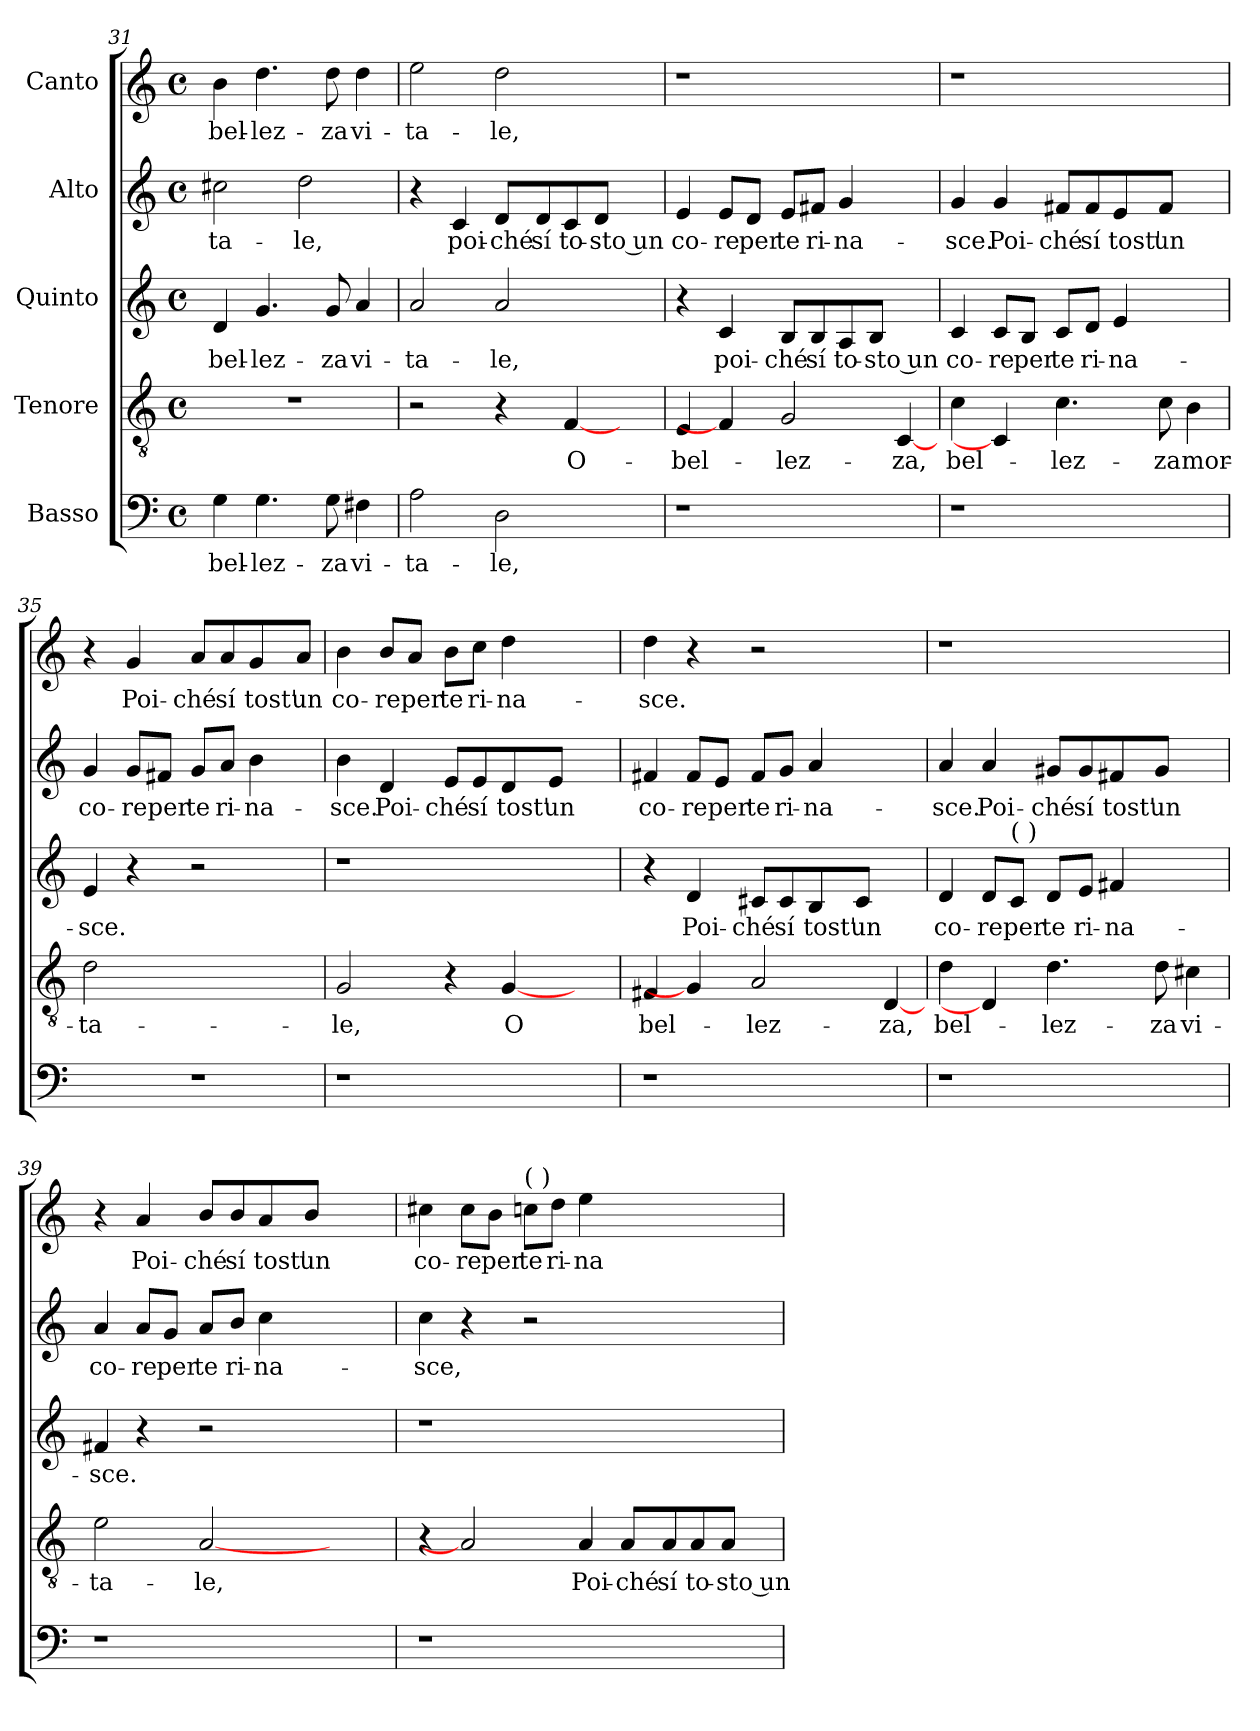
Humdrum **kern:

**kern	**text	**kern	**text	**kern	**text	**kern	**text	**kern	**text
*part5	*part5	*part4	*part4	*part3	*part3	*part2	*part2	*part1	*part1
*staff5	*staff5	*staff4	*staff4	*staff3	*staff3	*staff2	*staff2	*staff1	*staff1
*I"Basso	*	*I"Tenore	*	*I"Quinto	*	*I"Alto	*	*I"Canto	*
!!LO:LB:g=z
*clefF4	*	*clefGv2	*	*clefG2	*	*clefG2	*	*clefG2	*
*k[]	*	*k[]	*	*k[]	*	*k[]	*	*k[]	*
*M4/4	*	*M4/4	*	*M4/4	*	*M4/4	*	*M4/4	*
*met(c)	*	*met(c)	*	*met(c)	*	*met(c)	*	*met(c)	*
=31	=31	=31	=31	=31	=31	=31	=31	=31	=31
!	!LO:LY:b	!	!	!	!LO:LY:b	!	!LO:LY:b	!	!LO:LY:b
4G\	bel-	1r	.	4d/	bel-	2cc#X\	-ta-	4b\	bel-
!	!LO:LY:b	!	!	!	!LO:LY:b	!	!	!	!LO:LY:b
4.G\	-lez-	.	.	4.g/	-lez-	.	.	4.dd\	-lez-
!	!	!	!	!	!	!	!LO:LY:b	!	!
.	.	.	.	.	.	2dd\	-le,	.	.
!	!LO:LY:b	!	!	!	!LO:LY:b	!	!	!	!LO:LY:b
8G\	-za	.	.	8g/	-za	.	.	8dd\	-za
!	!LO:LY:b	!	!	!	!LO:LY:b	!	!	!	!LO:LY:b
4F#X\	vi-	.	.	4a/	vi-	.	.	4dd\	vi-
=32	=32	=32	=32	=32	=32	=32	=32	=32	=32
!	!LO:LY:b	!	!	!	!LO:LY:b	!	!	!	!LO:LY:b
2A\	-ta-	2r	.	2a/	-ta-	4r	.	2ee\	-ta-
!	!	!	!	!	!	!	!LO:LY:b	!	!
.	.	.	.	.	.	4c/	poi-	.	.
!	!LO:LY:b	!	!	!	!LO:LY:b	!	!LO:LY:b	!	!LO:LY:b
2D\	-le,	4r	.	2a/	-le,	8d/L	-ché	2dd\	-le,
!	!	!	!	!	!	!	!LO:LY:b	!	!
.	.	.	.	.	.	8d/	sí	.	.
!	!	!	!LO:LY:b	!	!	!	!LO:LY:b	!	!
.	.	[4F/	O-	.	.	8c/	to-	.	.
!	!	!	!	!	!	!	!LO:LY:b	!	!
.	.	.	.	.	.	8d/J	-sto un	.	.
4ryy	.	4ryy	.	4ryy	.	4ryy	.	4ryy	.
=33	=33	=33	=33	=33	=33	=33	=33	=33	=33
!	!	!	!LO:LY:b	!	!	!	!LO:LY:b	!	!
1r	.	4E/	-bel-	4r	.	4e/	co-	1r	.
!	!	!	!	!	!LO:LY:b	!	!LO:LY:b	!	!
.	.	4F/]	.	4c/	poi-	8e/L	-re	.	.
!	!	!	!	!	!	!	!LO:LY:b	!	!
.	.	.	.	.	.	8d/J	per	.	.
!	!	!	!LO:LY:b	!	!LO:LY:b	!	!LO:LY:b	!	!
.	.	2G/	-lez-	8B/L	-ché	8e/L	te	.	.
!	!	!	!	!	!LO:LY:b	!	!LO:LY:b	!	!
.	.	.	.	8B/	sí	8f#X/J	ri-	.	.
!	!	!	!	!	!LO:LY:b	!	!LO:LY:b	!	!
.	.	.	.	8A/	to-	4g/	-na-	.	.
!	!	!	!	!	!LO:LY:b	!	!	!	!
.	.	.	.	8B/J	-sto un	.	.	.	.
!	!	!	!LO:LY:b	!	!	!	!	!	!
4ryy	.	[4C/	-za,	4ryy	.	4ryy	.	4ryy	.
=34	=34	=34	=34	=34	=34	=34	=34	=34	=34
!	!	!	!LO:LY:b	!	!LO:LY:b	!	!LO:LY:b	!	!
1r	.	4c\	bel-	4c/	co-	4g/	-sce.	1r	.
!	!	!	!	!	!LO:LY:b	!	!LO:LY:b	!	!
.	.	4C/]	.	8c/L	-re	4g/	Poi-	.	.
!	!	!	!	!	!LO:LY:b	!	!	!	!
.	.	.	.	8B/J	per	.	.	.	.
!	!	!	!LO:LY:b	!	!LO:LY:b	!	!LO:LY:b	!	!
.	.	4.c\	-lez-	8c/L	te	8f#X/L	-ché	.	.
!	!	!	!	!	!LO:LY:b	!	!LO:LY:b	!	!
.	.	.	.	8d/J	ri-	8f#i/	sí	.	.
!	!	!	!	!	!LO:LY:b	!	!LO:LY:b	!	!
.	.	.	.	4e/	-na-	8e/	tost'	.	.
!	!	!	!LO:LY:b	!	!	!	!LO:LY:b	!	!
.	.	8c\	-za	.	.	8f#i/J	un	.	.
!	!	!	!LO:LY:b	!	!	!	!	!	!
4ryy	.	4B\	mor-	4ryy	.	4ryy	.	4ryy	.
!!LO:PB:g=z
=35	=35	=35	=35	=35	=35	=35	=35	=35	=35
!	!	!	!LO:LY:b	!	!LO:LY:b	!	!LO:LY:b	!	!
1r	.	2d\	-ta-	4e/	-sce.	4g/	co-	4r	.
!	!	!	!	!	!	!	!LO:LY:b	!	!LO:LY:b
.	.	.	.	4r	.	8g/L	-re	4g/	Poi-
!	!	!	!	!	!	!	!LO:LY:b	!	!
.	.	.	.	.	.	8f#X/J	per	.	.
!	!	!	!	!	!	!	!LO:LY:b	!	!LO:LY:b
.	.	2ryy	.	2r	.	8g/L	te	8a/L	-ché
!	!	!	!	!	!	!	!LO:LY:b	!	!LO:LY:b
.	.	.	.	.	.	8a/J	ri-	8a/	sí
!	!	!	!	!	!	!	!LO:LY:b	!	!LO:LY:b
.	.	.	.	.	.	4b\	-na-	8g/	tost'
!	!	!	!	!	!	!	!	!	!LO:LY:b
.	.	.	.	.	.	.	.	8a/J	un
!!LO:LB:g=z
=36	=36	=36	=36	=36	=36	=36	=36	=36	=36
!	!	!	!LO:LY:b	!	!	!	!LO:LY:b	!	!LO:LY:b
1r	.	2G/	-le,	1r	.	4b\	-sce.	4b\	co-
!	!	!	!	!	!	!	!LO:LY:b	!	!LO:LY:b
.	.	.	.	.	.	4d/	Poi-	8b/L	-re
!	!	!	!	!	!	!	!	!	!LO:LY:b
.	.	.	.	.	.	.	.	8a/J	per
!	!	!	!	!	!	!	!LO:LY:b	!	!LO:LY:b
.	.	4r	.	.	.	8e/L	-ché	8b\L	te
!	!	!	!	!	!	!	!LO:LY:b	!	!LO:LY:b
.	.	.	.	.	.	8e/	sí	8cc\J	ri-
!	!	!	!LO:LY:b	!	!	!	!LO:LY:b	!	!LO:LY:b
.	.	[4G/	O	.	.	8d/	tost'	4dd\	-na-
!	!	!	!	!	!	!	!LO:LY:b	!	!
.	.	.	.	.	.	8e/J	un	.	.
4ryy	.	4ryy	.	4ryy	.	4ryy	.	4ryy	.
=37	=37	=37	=37	=37	=37	=37	=37	=37	=37
!	!	!	!LO:LY:b	!	!	!	!LO:LY:b	!	!LO:LY:b
1r	.	4F#X/	bel-	4r	.	4f#X/	co-	4dd\	-sce.
!	!	!	!	!	!LO:LY:b	!	!LO:LY:b	!	!
.	.	4G/]	.	4d/	Poi-	8f#i/L	-re	4r	.
!	!	!	!	!	!	!	!LO:LY:b	!	!
.	.	.	.	.	.	8e/J	per	.	.
!	!	!	!LO:LY:b	!	!LO:LY:b	!	!LO:LY:b	!	!
.	.	2A/	-lez-	8c#X/L	-ché	8f#i/L	te	2r	.
!	!	!	!	!	!LO:LY:b	!	!LO:LY:b	!	!
.	.	.	.	8c#i/	sí	8g/J	ri-	.	.
!	!	!	!	!	!LO:LY:b	!	!LO:LY:b	!	!
.	.	.	.	8B/	tost'	4a/	-na-	.	.
!	!	!	!	!	!LO:LY:b	!	!	!	!
.	.	.	.	8c#i/J	un	.	.	.	.
!	!	!	!LO:LY:b	!	!	!	!	!	!
4ryy	.	[4D/	-za,	4ryy	.	4ryy	.	4ryy	.
=38	=38	=38	=38	=38	=38	=38	=38	=38	=38
!	!	!	!LO:LY:b	!	!LO:LY:b	!	!LO:LY:b	!	!
1r	.	4d\	bel-	4d/	co-	4a/	-sce.	1r	.
!	!	!	!	!	!LO:LY:b	!	!LO:LY:b	!	!
.	.	4D/]	.	8d/L	-re	4a/	Poi-	.	.
!	!	!	!	!LO:TX:a:t=(  )	!	!	!	!	!
!	!	!	!	!	!LO:LY:b	!	!	!	!
.	.	.	.	8c/J	per	.	.	.	.
!	!	!	!LO:LY:b	!	!LO:LY:b	!	!LO:LY:b	!	!
.	.	4.d\	-lez-	8d/L	te	8g#X/L	-ché	.	.
!	!	!	!	!	!LO:LY:b	!	!LO:LY:b	!	!
.	.	.	.	8e/J	ri-	8g#i/	sí	.	.
!	!	!	!	!	!LO:LY:b	!	!LO:LY:b	!	!
.	.	.	.	4f#X/	-na-	8f#X/	tost'	.	.
!	!	!	!LO:LY:b	!	!	!	!LO:LY:b	!	!
.	.	8d\	-za	.	.	8g#i/J	un	.	.
!	!	!	!LO:LY:b	!	!	!	!	!	!
4ryy	.	4c#X\	vi-	4ryy	.	4ryy	.	4ryy	.
=39	=39	=39	=39	=39	=39	=39	=39	=39	=39
!	!	!	!LO:LY:b	!	!LO:LY:b	!	!LO:LY:b	!	!
1r	.	2e\	-ta-	4f#X/	-sce.	4a/	co-	4r	.
!	!	!	!	!	!	!	!LO:LY:b	!	!LO:LY:b
.	.	.	.	4r	.	8a/L	-re	4a/	Poi-
!	!	!	!	!	!	!	!LO:LY:b	!	!
.	.	.	.	.	.	8g/J	per	.	.
!	!	!	!LO:LY:b	!	!	!	!LO:LY:b	!	!LO:LY:b
.	.	[2A	-le,	2r	.	8a/L	te	8b/L	-ché
!	!	!	!	!	!	!	!LO:LY:b	!	!LO:LY:b
.	.	.	.	.	.	8b/J	ri-	8b/	sí
!	!	!	!	!	!	!	!LO:LY:b	!	!LO:LY:b
.	.	.	.	.	.	4cc\	-na-	8a/	tost'
!	!	!	!	!	!	!	!	!	!LO:LY:b
.	.	.	.	.	.	.	.	8b/J	un
2ryy	.	2ryy	.	2ryy	.	2ryy	.	2ryy	.
!!LO:LB:g=z
=40	=40	=40	=40	=40	=40	=40	=40	=40	=40
!	!	!	!	!	!	!	!LO:LY:b	!	!LO:LY:b
1r	.	4r	.	1r	.	4cc\	-sce,	4cc#X\	co-
!	!	!	!	!	!	!	!	!	!LO:LY:b
.	.	2A]	.	.	.	4r	.	8cc#\L	-re
!	!	!	!	!	!	!	!	!	!LO:LY:b
.	.	.	.	.	.	.	.	8b\J	per
!	!	!	!	!	!	!	!	!LO:TX:a:t=(  )	!
!	!	!	!	!	!	!	!	!	!LO:LY:b
.	.	.	.	.	.	2r	.	8ccn\L	te
!	!	!	!	!	!	!	!	!	!LO:LY:b
.	.	.	.	.	.	.	.	8dd\J	ri-
!	!	!	!LO:LY:b	!	!	!	!	!	!LO:LY:b
.	.	4A/	Poi-	.	.	.	.	4ee\	-na-
!	!	!	!LO:LY:b	!	!	!	!	!	!
2ryy	.	8A/L	-ché	2ryy	.	2ryy	.	2ryy	.
!	!	!	!LO:LY:b	!	!	!	!	!	!
.	.	8A/	sí	.	.	.	.	.	.
!	!	!	!LO:LY:b	!	!	!	!	!	!
.	.	8A/	to-	.	.	.	.	.	.
!	!	!	!LO:LY:b	!	!	!	!	!	!
.	.	8A/J	-sto un	.	.	.	.	.	.
=	=	=	=	=	=	=	=	=	=
*-	*-	*-	*-	*-	*-	*-	*-	*-	*-
